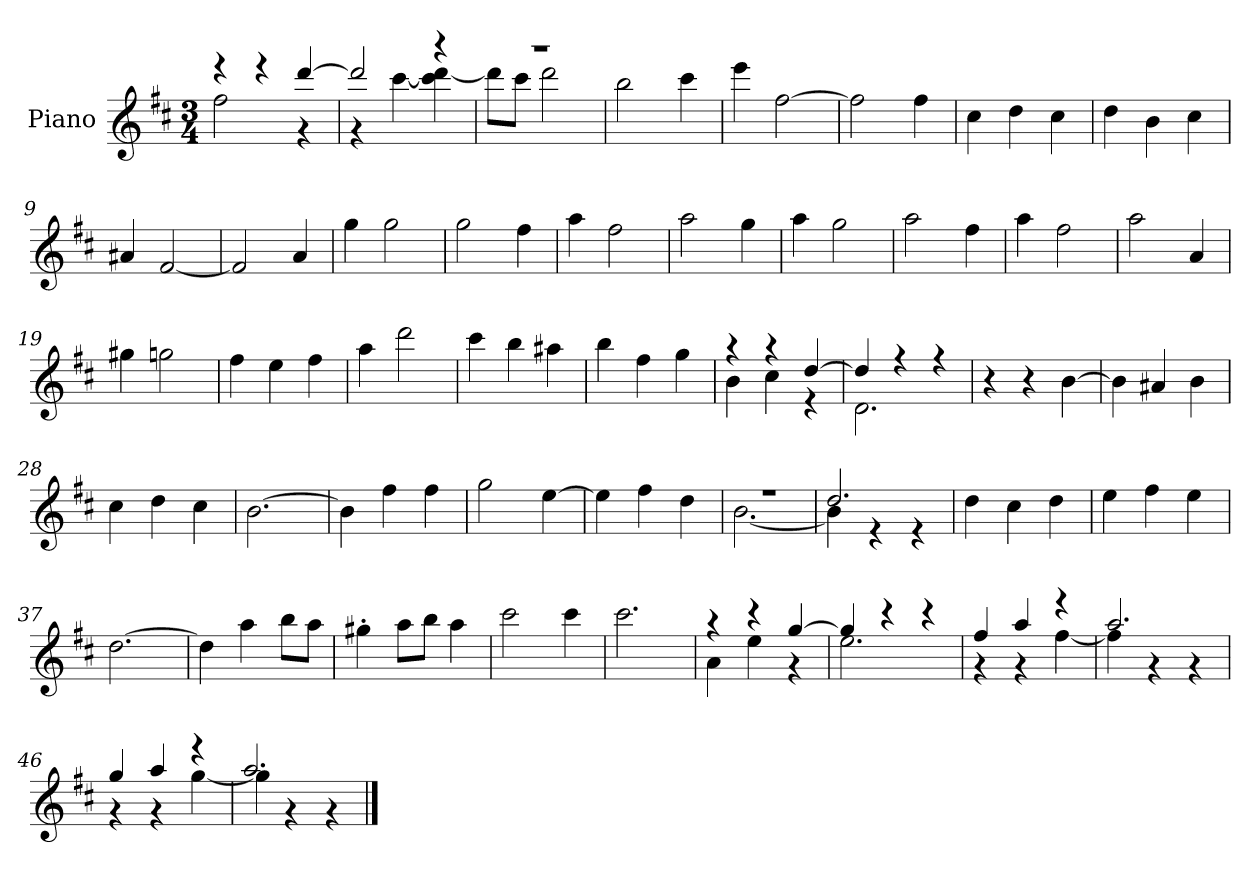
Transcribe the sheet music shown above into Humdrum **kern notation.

**kern
*part1
*staff1
*I"Piano
*I'P-no
*clefG2
*k[f#c#]
*M3/4
*MM179
=1
*^
4r	2ff#\
4r	.
[4ddd/	4r
=2	=2
2ddd/]	4r
.	[4ccc#\
4r	4ccc#\] [4ddd\
=3	=3
2.r	8ddd\L]
.	8ccc#\J
.	2ddd\
*v	*v
=4
2bb\
4ccc#\
=5
4eee\
[2ff#\
=6
2ff#\]
4ff#\
=7
4cc#\
4dd\
4cc#\
=8
4dd\
4b\
4cc#\
=9
4a#X/
[2f#/
=10
2f#/]
4a/
=11
4gg\
2gg\
!!LO:LB:g=z
=12
2gg\
4ff#\
=13
4aa\
2ff#\
=14
2aa\
4gg\
=15
4aa\
2gg\
=16
2aa\
4ff#\
=17
4aa\
2ff#\
=18
2aa\
4a/
=19
4gg#X\
2ggn\
=20
4ff#\
4ee\
4ff#\
=21
4aa\
2ddd\
=22
4ccc#\
4bb\
4aa#X\
=23
4bb\
4ff#\
4gg\
!!LO:LB:g=z
=24
*^
4r	4b\
4r	4cc#\
[4dd/	4r
=25	=25
4dd/]	2.d\
4r	.
4r	.
*v	*v
=26
4r
4r
[4b\
=27
4b\]
4a#X/
4b\
=28
4cc#\
4dd\
4cc#\
=29
[2.b\
=30
4b\]
4ff#\
4ff#\
=31
2gg\
[4ee\
=32
4ee\]
4ff#\
4dd\
=33
*^
2.r	[2.b\
=34	=34
2.dd/	4b\]
.	4r
.	4r
*v	*v
=35
4dd\
4cc#\
4dd\
!!LO:LB:g=z
=36
4ee\
4ff#\
4ee\
=37
[2.dd\
=38
4dd\]
4aa\
8bb\L
8aa\J
=39
4gg#X'\
8aa\L
8bb\J
4aa\
=40
2ccc#\
4ccc#\
=41
2.ccc#\
=42
*^
4r	4a\
4r	4ee\
[4gg/	4r
=43	=43
4gg/]	2.ee\
4r	.
4r	.
=44	=44
4ff#/	4r
4aa/	4r
4r	[4ff#\
=45	=45
2.aa/	4ff#\]
.	4r
.	4r
!!LO:LB:g=z	!!
=46	=46
4gg/	4r
4aa/	4r
4r	[4gg\
=47	=47
2.aa/	4gg\]
.	4r
.	4r
*v	*v
==
*-
